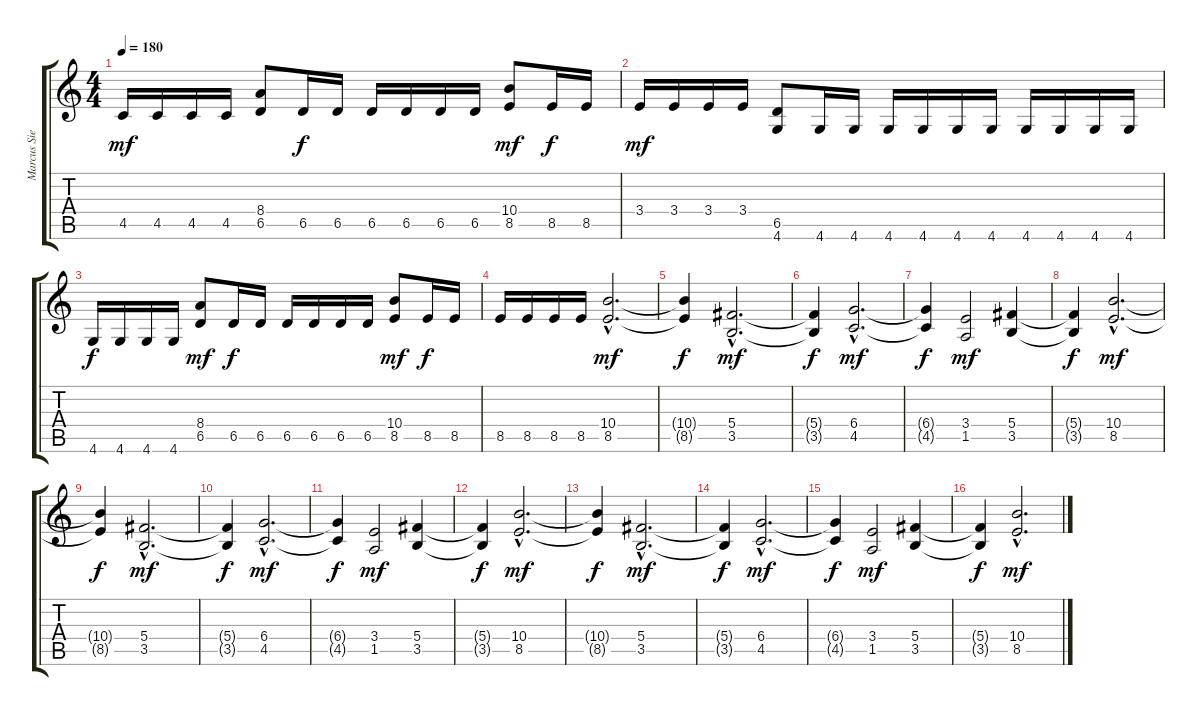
\track ("Marcus Siepen" "Marcus Sie") {instrument distortionguitar}
\staff {score tabs}
\tuning (Eb4 Bb3 Gb3 Db3 Ab2 Eb2) {hide}
\ts (4 4)
\tempo 180
\clef g2
\ks c
4.5.16{dy mf} 4.5.16 4.5.16 4.5.16 (8.4 6.5).8 6.5.16{dy f} 6.5.16 6.5.16 6.5.16 6.5.16 6.5.16 (10.4 8.5).8{dy mf} 8.5.16{dy f} 8.5.16 |
3.4.16{dy mf} 3.4.16 3.4.16 3.4.16 (6.5 4.6).8 4.6.16 4.6.16 4.6.16 4.6.16 4.6.16 4.6.16 4.6.16 4.6.16 4.6.16 4.6.16 |
4.6.16{dy f} 4.6.16 4.6.16 4.6.16 (8.4 6.5).8{dy mf} 6.5.16{dy f} 6.5.16 6.5.16 6.5.16 6.5.16 6.5.16 (10.4 8.5).8{dy mf} 8.5.16{dy f} 8.5.16 |
8.5.16 8.5.16 8.5.16 8.5.16 (10.4{hac} 8.5{hac}).2{d dy mf} |
(10.4{t} 8.5{t}).4{dy f} (5.4{hac} 3.5{hac}).2{d dy mf} |
(5.4{t} 3.5{t}).4{dy f} (6.4{hac} 4.5{hac}).2{d dy mf} |
(6.4{t} 4.5{t}).4{dy f} (3.4 1.5).2{dy mf} (5.4 3.5).4 |
(5.4{t} 3.5{t}).4{dy f} (10.4{hac} 8.5{hac}).2{d dy mf} |
(10.4{t} 8.5{t}).4{dy f} (5.4{hac} 3.5{hac}).2{d dy mf} |
(5.4{t} 3.5{t}).4{dy f} (6.4{hac} 4.5{hac}).2{d dy mf} |
(6.4{t} 4.5{t}).4{dy f} (3.4 1.5).2{dy mf} (5.4 3.5).4 |
(5.4{t} 3.5{t}).4{dy f} (10.4{hac} 8.5{hac}).2{d dy mf} |
(10.4{t} 8.5{t}).4{dy f} (5.4{hac} 3.5{hac}).2{d dy mf} |
(5.4{t} 3.5{t}).4{dy f} (6.4{hac} 4.5{hac}).2{d dy mf} |
(6.4{t} 4.5{t}).4{dy f} (3.4 1.5).2{dy mf} (5.4 3.5).4 |
(5.4{t} 3.5{t}).4{dy f} (10.4{hac} 8.5{hac}).2{d dy mf}
